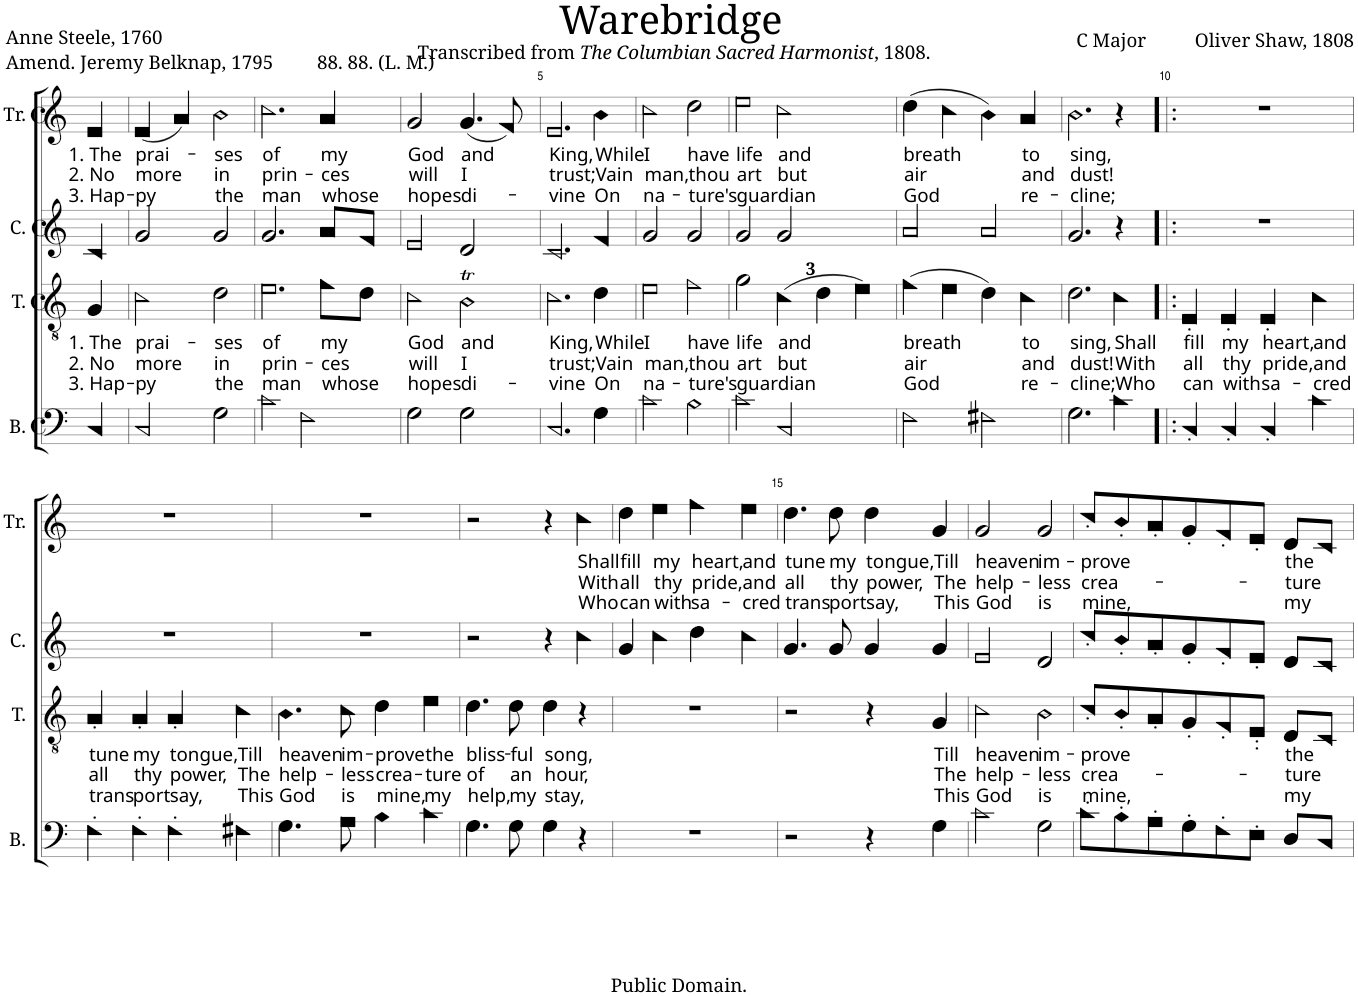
**kern	**kern	**text	**text	**text	**kern	**kern	**text	**text	**text
*part4	*part3	*part3	*part3	*part3	*part2	*part1	*part1	*part1	*part1
*staff4	*staff3	*staff3	*staff3	*staff3	*staff2	*staff1	*staff1	*staff1	*staff1
*I"B.	*I"T.	*	*	*	*I"C.	*I"Tr.	*	*	*
*I'B.	*I'T.	*	*	*	*I'C.	*I'Tr.	*	*	*
*clefF4	*clefGv2	*	*	*	*clefG2	*clefG2	*	*	*
*k[]	*k[]	*	*	*	*k[]	*k[]	*	*	*
*M4/4	*M4/4	*	*	*	*M4/4	*M4/4	*	*	*
*met(c)	*met(c)	*	*	*	*met(c)	*met(c)	*	*	*
=1	=1	=1	=1	=1	=1	=1	=1	=1	=1
!	!	!LO:LY:b	!LO:LY:b	!LO:LY:b	!	!	!LO:LY:b	!LO:LY:b	!LO:LY:b
4C!/	4G!/	1. The	2. No	3. Hap-	4c!/	4e!/	1. The	2. No	3. Hap-
=2	=2	=2	=2	=2	=2	=2	=2	=2	=2
!	!	!LO:LY:b	!LO:LY:b	!LO:LY:b	!	!	!LO:LY:b	!LO:LY:b	!LO:LY:b
2C!/	2c!\	prai-	more	-py	2g!/	(4e!/	prai-	more	-py
.	.	.	.	.	.	4a!/)	.	.	.
!	!	!LO:LY:b	!LO:LY:b	!LO:LY:b	!	!	!LO:LY:b	!LO:LY:b	!LO:LY:b
2G!\	2d!\	-ses	in	the	2g!/	2b!\	-ses	in	the
=3	=3	=3	=3	=3	=3	=3	=3	=3	=3
!	!	!LO:LY:b	!LO:LY:b	!LO:LY:b	!	!	!LO:LY:b	!LO:LY:b	!LO:LY:b
2c!\	2.e!\	of	prin-	man	2.g!/	2.cc!\	of	prin-	man
2F!\	.	.	.	.	.	.	.	.	.
!	!	!LO:LY:b	!LO:LY:b	!LO:LY:b	!	!	!LO:LY:b	!LO:LY:b	!LO:LY:b
.	8f!\L	my	-ces	whose	8a!/L	4a!/	my	-ces	whose
.	8d!\J	.	.	.	8f!/J	.	.	.	.
=4	=4	=4	=4	=4	=4	=4	=4	=4	=4
!	!	!LO:LY:b	!LO:LY:b	!LO:LY:b	!	!	!LO:LY:b	!LO:LY:b	!LO:LY:b
2G!\	2c!\	God	will	hopes	2e!/	2g!/	God	will	hopes
!	!	!LO:LY:b	!LO:LY:b	!LO:LY:b	!	!	!LO:LY:b	!LO:LY:b	!LO:LY:b
2G!\	2Bt!\	and	I	di-	2d!/	(4.g!/	and	I	di-
.	.	.	.	.	.	8f!/)	.	.	.
=5	=5	=5	=5	=5	=5	=5	=5	=5	=5
!	!	!LO:LY:b	!LO:LY:b	!LO:LY:b	!	!	!LO:LY:b	!LO:LY:b	!LO:LY:b
2.C!/	2.c!\	King,	trust;	-vine	2.c!/	2.e!/	King,	trust;	-vine
!	!	!LO:LY:b	!LO:LY:b	!LO:LY:b	!	!	!LO:LY:b	!LO:LY:b	!LO:LY:b
4G!\	4d!\	While	Vain	On	4f!/	4b!\	While	Vain	On
=6	=6	=6	=6	=6	=6	=6	=6	=6	=6
!	!	!LO:LY:b	!LO:LY:b	!LO:LY:b	!	!	!LO:LY:b	!LO:LY:b	!LO:LY:b
2c!\	2e!\	I	man,	na-	2g!/	2cc!\	I	man,	na-
!	!	!LO:LY:b	!LO:LY:b	!LO:LY:b	!	!	!LO:LY:b	!LO:LY:b	!LO:LY:b
2B!\	2f!\	have	thou	-ture's	2g!/	2dd!\	have	thou	-ture's
=7	=7	=7	=7	=7	=7	=7	=7	=7	=7
!	!	!LO:LY:b	!LO:LY:b	!LO:LY:b	!	!	!LO:LY:b	!LO:LY:b	!LO:LY:b
2c!\	2g!\	life	art	guar-	2g!/	2ee!\	life	art	guar-
*	*Xbrackettup	*	*	*	*	*	*	*	*
!	!	!LO:LY:b	!LO:LY:b	!LO:LY:b	!	!	!LO:LY:b	!LO:LY:b	!LO:LY:b
2C!/	(6c!\	and	but	-dian	2g!/	2cc!\	and	but	-dian
.	6d!\	.	.	.	.	.	.	.	.
.	6e!\)	.	.	.	.	.	.	.	.
=8	=8	=8	=8	=8	=8	=8	=8	=8	=8
!	!	!LO:LY:b	!LO:LY:b	!LO:LY:b	!	!	!LO:LY:b	!LO:LY:b	!LO:LY:b
2F!\	(4f!\	breath	air	God	2a!/	(4dd!\	breath	air	God
.	4e!\	.	.	.	.	4cc!\	.	.	.
2F#X!\	4d!\)	.	.	.	2a!/	4b!\)	.	.	.
!	!	!LO:LY:b	!LO:LY:b	!LO:LY:b	!	!	!LO:LY:b	!LO:LY:b	!LO:LY:b
.	4c!\	to	and	re-	.	4a!/	to	and	re-
=9	=9	=9	=9	=9	=9	=9	=9	=9	=9
!	!	!LO:LY:b	!LO:LY:b	!LO:LY:b	!	!	!LO:LY:b	!LO:LY:b	!LO:LY:b
2.G!\	2.d!\	sing,	dust!	-cline;	2.g!/	2.b!\	sing,	dust!	-cline;
!	!	!LO:LY:b	!LO:LY:b	!LO:LY:b	!	!	!	!	!
4c!\	4c!\	Shall	With	Who	4r	4r	.	.	.
=10!|:	=10!|:	=10!|:	=10!|:	=10!|:	=10!|:	=10!|:	=10!|:	=10!|:	=10!|:
!	!	!LO:LY:b	!LO:LY:b	!LO:LY:b	!	!	!	!	!
4C'!/	4E'!/	fill	all	can	1r	1r	.	.	.
!	!	!LO:LY:b	!LO:LY:b	!LO:LY:b	!	!	!	!	!
4C'!/	4E'!/	my	thy	with	.	.	.	.	.
!	!	!LO:LY:b	!LO:LY:b	!LO:LY:b	!	!	!	!	!
4C'!/	4E'!/	heart,	pride,	sa-	.	.	.	.	.
!	!	!LO:LY:b	!LO:LY:b	!LO:LY:b	!	!	!	!	!
4c!\	4c!\	and	and	-cred	.	.	.	.	.
!!LO:LB:g=z
=11	=11	=11	=11	=11	=11	=11	=11	=11	=11
!	!	!LO:LY:b	!LO:LY:b	!LO:LY:b	!	!	!	!	!
4F'!\	4A'!/	tune	all	trans-	1r	1r	.	.	.
!	!	!LO:LY:b	!LO:LY:b	!LO:LY:b	!	!	!	!	!
4F'!\	4A'!/	my	thy	-port	.	.	.	.	.
!	!	!LO:LY:b	!LO:LY:b	!LO:LY:b	!	!	!	!	!
4F'!\	4A'!/	tongue,	power,	say,	.	.	.	.	.
!	!	!LO:LY:b	!LO:LY:b	!LO:LY:b	!	!	!	!	!
4F#X!\	4c!\	Till	The	This	.	.	.	.	.
=12	=12	=12	=12	=12	=12	=12	=12	=12	=12
!	!	!LO:LY:b	!LO:LY:b	!LO:LY:b	!	!	!	!	!
4.G!\	4.B!\	heaven	help-	God	1r	1r	.	.	.
!	!	!LO:LY:b	!LO:LY:b	!LO:LY:b	!	!	!	!	!
8A!\	8c!\	im-	-less	is	.	.	.	.	.
!	!	!LO:LY:b	!LO:LY:b	!LO:LY:b	!	!	!	!	!
4B!\	4d!\	-prove	crea-	mine,	.	.	.	.	.
!	!	!LO:LY:b	!LO:LY:b	!LO:LY:b	!	!	!	!	!
4c!\	4e!\	the	-ture	my	.	.	.	.	.
=13	=13	=13	=13	=13	=13	=13	=13	=13	=13
!	!	!LO:LY:b	!LO:LY:b	!LO:LY:b	!	!	!	!	!
4.G!\	4.d!\	bliss-	of	help,	2r	2r	.	.	.
!	!	!LO:LY:b	!LO:LY:b	!LO:LY:b	!	!	!	!	!
8G!\	8d!\	-ful	an	my	.	.	.	.	.
!	!	!LO:LY:b	!LO:LY:b	!LO:LY:b	!	!	!	!	!
4G!\	4d!\	song,	hour,	stay,	4r	4r	.	.	.
!	!	!	!	!	!	!	!LO:LY:b	!LO:LY:b	!LO:LY:b
4r	4r	.	.	.	4cc!\	4cc!\	Shall	With	Who
=14	=14	=14	=14	=14	=14	=14	=14	=14	=14
!	!	!	!	!	!	!	!LO:LY:b	!LO:LY:b	!LO:LY:b
1r	1r	.	.	.	4g!/	4dd!\	fill	all	can
!	!	!	!	!	!	!	!LO:LY:b	!LO:LY:b	!LO:LY:b
.	.	.	.	.	4cc!\	4ee!\	my	thy	with
!	!	!	!	!	!	!	!LO:LY:b	!LO:LY:b	!LO:LY:b
.	.	.	.	.	4dd!\	4ff!\	heart,	pride,	sa-
!	!	!	!	!	!	!	!LO:LY:b	!LO:LY:b	!LO:LY:b
.	.	.	.	.	4cc!\	4ee!\	and	and	-cred
=15	=15	=15	=15	=15	=15	=15	=15	=15	=15
!	!	!	!	!	!	!	!LO:LY:b	!LO:LY:b	!LO:LY:b
2r	2r	.	.	.	4.g!/	4.dd!\	tune	all	trans-
!	!	!	!	!	!	!	!LO:LY:b	!LO:LY:b	!LO:LY:b
.	.	.	.	.	8g!/	8dd!\	my	thy	-port
!	!	!	!	!	!	!	!LO:LY:b	!LO:LY:b	!LO:LY:b
4r	4r	.	.	.	4g!/	4dd!\	tongue,	power,	say,
!	!	!LO:LY:b	!LO:LY:b	!LO:LY:b	!	!	!LO:LY:b	!LO:LY:b	!LO:LY:b
4G!\	4G!/	Till	The	This	4g!/	4g!/	Till	The	This
=16	=16	=16	=16	=16	=16	=16	=16	=16	=16
!	!	!LO:LY:b	!LO:LY:b	!LO:LY:b	!	!	!LO:LY:b	!LO:LY:b	!LO:LY:b
2c!\	2c!\	heaven	help-	God	2e!/	2g!/	heaven	help-	God
!	!	!LO:LY:b	!LO:LY:b	!LO:LY:b	!	!	!LO:LY:b	!LO:LY:b	!LO:LY:b
2G!\	2B!\	im-	-less	is	2d!/	2g!/	im-	-less	is
=17	=17	=17	=17	=17	=17	=17	=17	=17	=17
!	!	!LO:LY:b	!LO:LY:b	!LO:LY:b	!	!	!LO:LY:b	!LO:LY:b	!LO:LY:b
8c'!\L	8c'!/L	-prove	crea-	mine,	8cc'!/L	8cc'!/L	-prove	crea-	mine,
8B'!\	8B'!/	.	.	.	8b'!/	8b'!/	.	.	.
8A'!\	8A'!/	.	.	.	8a'!/	8a'!/	.	.	.
8G'!\	8G'!/	.	.	.	8g'!/	8g'!/	.	.	.
8F'!\	8F'!/	.	.	.	8f'!/	8f'!/	.	.	.
8E'!\J	8E''!/J	.	.	.	8e'!/J	8e'!/J	.	.	.
!	!	!LO:LY:b	!LO:LY:b	!LO:LY:b	!	!	!LO:LY:b	!LO:LY:b	!LO:LY:b
8D!/L	8D!/L	the	-ture	my	8d!/L	8d!/L	the	-ture	my
8C!/J	8C!/J	.	.	.	8c!/J	8c!/J	.	.	.
=	=	=	=	=	=	=	=	=	=
*-	*-	*-	*-	*-	*-	*-	*-	*-	*-
